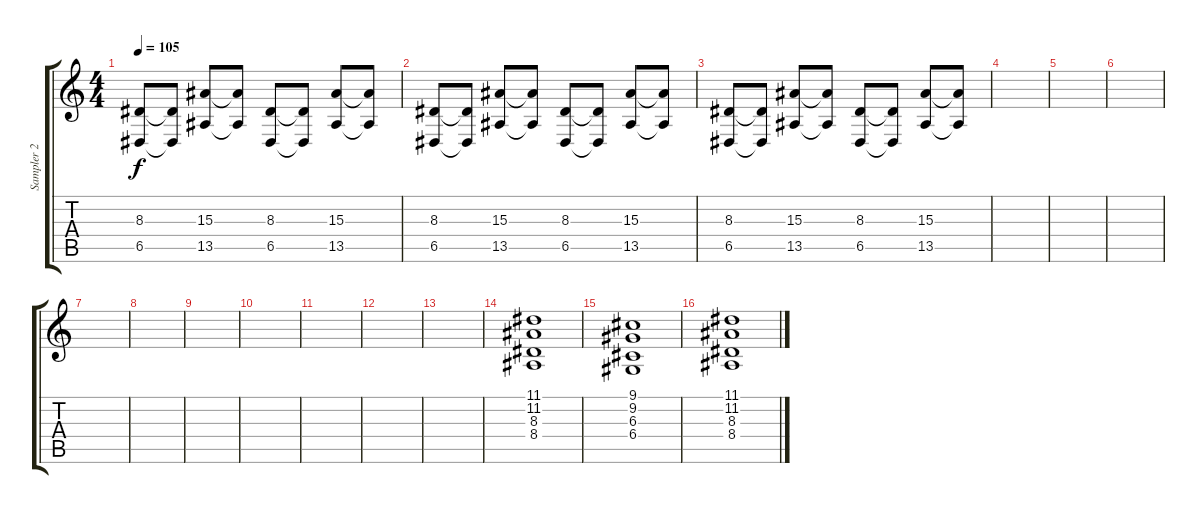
\track ("Sampler 2 (Mr.Hahn)" "Sampler 2 ") {instrument stringensemble1}
\staff {score tabs}
\tuning (E4 B3 G3 D3 A2 E2) {hide}
\ts (4 4)
\tempo 105
\clef g2
\ks c
(8.3 6.5).8{dy f volume 10 instrument stringensemble2} (8.3{t} 6.5{t}).8 (15.3 13.5).8 (15.3{t} 13.5{t}).8 (8.3 6.5).8 (8.3{t} 6.5{t}).8 (15.3 13.5).8 (15.3{t} 13.5{t}).8 |
(8.3 6.5).8{volume 10 instrument stringensemble2} (8.3{t} 6.5{t}).8 (15.3 13.5).8 (15.3{t} 13.5{t}).8 (8.3 6.5).8 (8.3{t} 6.5{t}).8 (15.3 13.5).8 (15.3{t} 13.5{t}).8 |
(8.3 6.5).8{volume 10 instrument stringensemble2} (8.3{t} 6.5{t}).8 (15.3 13.5).8 (15.3{t} 13.5{t}).8 (8.3 6.5).8 (8.3{t} 6.5{t}).8 (15.3 13.5).8 (15.3{t} 13.5{t}).8 |
|
|
|
|
|
|
|
|
|
|
(11.1 11.2 8.3 8.4).1{volume 10 instrument stringensemble1} |
(9.1 9.2 6.3 6.4).1{volume 10 instrument stringensemble1} |
(11.1 11.2 8.3 8.4).1{instrument stringensemble1}
